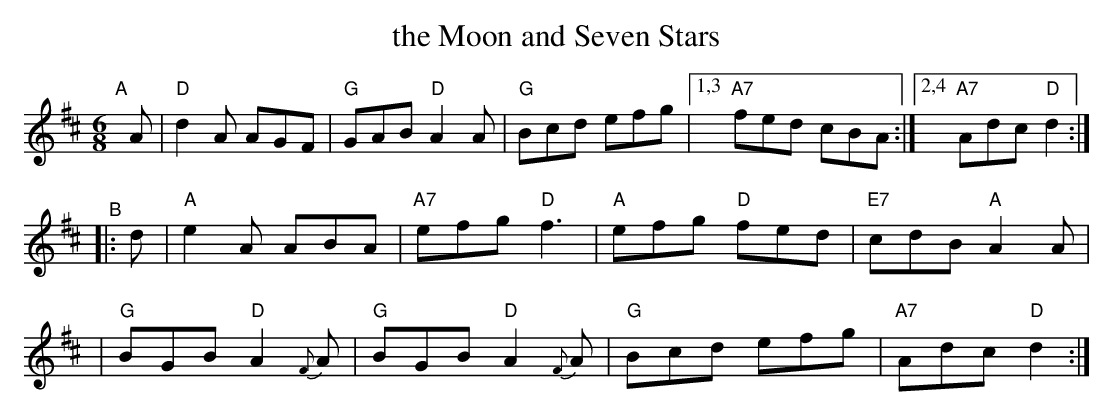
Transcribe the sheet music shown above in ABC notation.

X:1
T: the Moon and Seven Stars
M: 6/8
K: D
"^A"[|] A |\
"D"d2A AGF | "G"GAB "D"A2A | "G"Bcd efg |[1,3 "A7"fed cBA \
                                       :|[2,4 "A7"Adc "D"d2 :|
"^B"|: d \
| "A"e2A    ABA    | "A7"efg "D"f3     | "A"efg "D"fed | "E7"cdB "A"A2A |
| "G"BGB "D"A2{F}A |  "G"BGB "D"A2{F}A | "G"Bcd    efg | "A7"Adc "D"d2 :|
